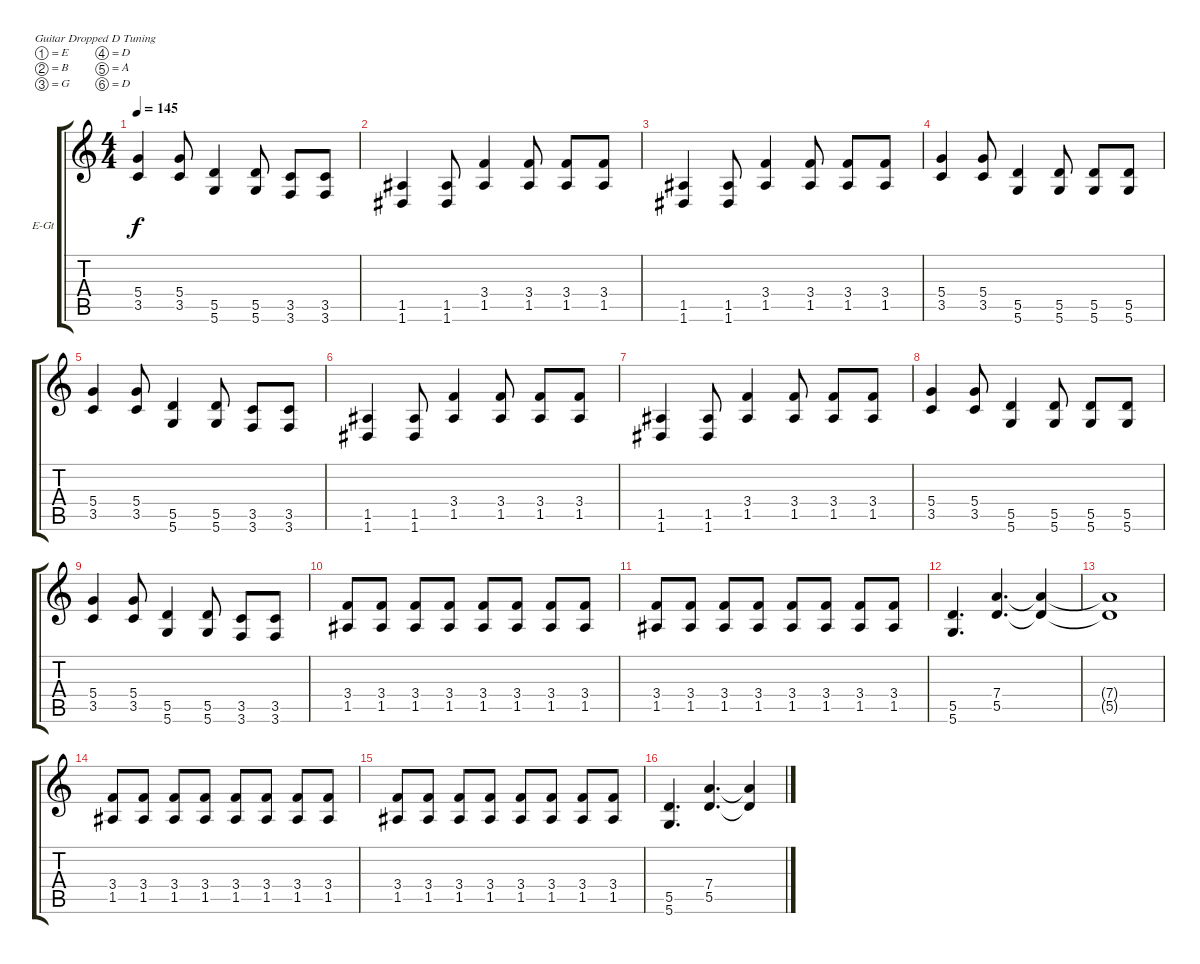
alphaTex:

\defaultSystemsLayout 4
\bracketExtendMode groupsimilarinstruments
\firstSystemTrackNameOrientation horizontal
\otherSystemsTrackNameOrientation horizontal
\track ("Electric Guitar" "E-Gt") {instrument distortionguitar}
\staff {score tabs}
\tuning (E4 B3 G3 D3 A2 D2)
\ts (4 4)
\tempo 145
\clef g2
\ks c
(3.5 5.4).4{dy f} (3.5 5.4).8 (5.6 5.5).4 (5.6 5.5).8 (3.6 3.5).8 (3.6 3.5).8 |
(1.5 1.6).4 (1.5 1.6).8 (1.5 3.4).4 (1.5 3.4).8 (1.5 3.4).8 (1.5 3.4).8 |
(1.5 1.6).4 (1.5 1.6).8 (1.5 3.4).4 (1.5 3.4).8 (1.5 3.4).8 (1.5 3.4).8 |
(3.5 5.4).4 (3.5 5.4).8 (5.6 5.5).4 (5.6 5.5).8 (5.6 5.5).8 (5.6 5.5).8 |
(3.5 5.4).4 (3.5 5.4).8 (5.6 5.5).4 (5.6 5.5).8 (3.6 3.5).8 (3.6 3.5).8 |
(1.5 1.6).4 (1.5 1.6).8 (1.5 3.4).4 (1.5 3.4).8 (1.5 3.4).8 (1.5 3.4).8 |
(1.5 1.6).4 (1.5 1.6).8 (1.5 3.4).4 (1.5 3.4).8 (1.5 3.4).8 (1.5 3.4).8 |
(3.5 5.4).4 (3.5 5.4).8 (5.6 5.5).4 (5.6 5.5).8 (5.6 5.5).8 (5.6 5.5).8 |
(3.5 5.4).4 (3.5 5.4).8 (5.6 5.5).4 (5.6 5.5).8 (3.6 3.5).8 (3.6 3.5).8 |
(1.5 3.4).8 (1.5 3.4).8 (1.5 3.4).8 (1.5 3.4).8 (1.5 3.4).8 (1.5 3.4).8 (1.5 3.4).8 (1.5 3.4).8 |
(1.5 3.4).8 (1.5 3.4).8 (1.5 3.4).8 (1.5 3.4).8 (1.5 3.4).8 (1.5 3.4).8 (1.5 3.4).8 (1.5 3.4).8 |
(5.6 5.5).4{d} (5.5 7.4).4{d} (5.5{t} 7.4{t}).4 |
(5.5{t} 7.4{t}).1 |
(1.5 3.4).8 (1.5 3.4).8 (1.5 3.4).8 (1.5 3.4).8 (1.5 3.4).8 (1.5 3.4).8 (1.5 3.4).8 (1.5 3.4).8 |
(1.5 3.4).8 (1.5 3.4).8 (1.5 3.4).8 (1.5 3.4).8 (1.5 3.4).8 (1.5 3.4).8 (1.5 3.4).8 (1.5 3.4).8 |
(5.6 5.5).4{d} (5.5 7.4).4{d} (5.5{t} 7.4{t}).4
